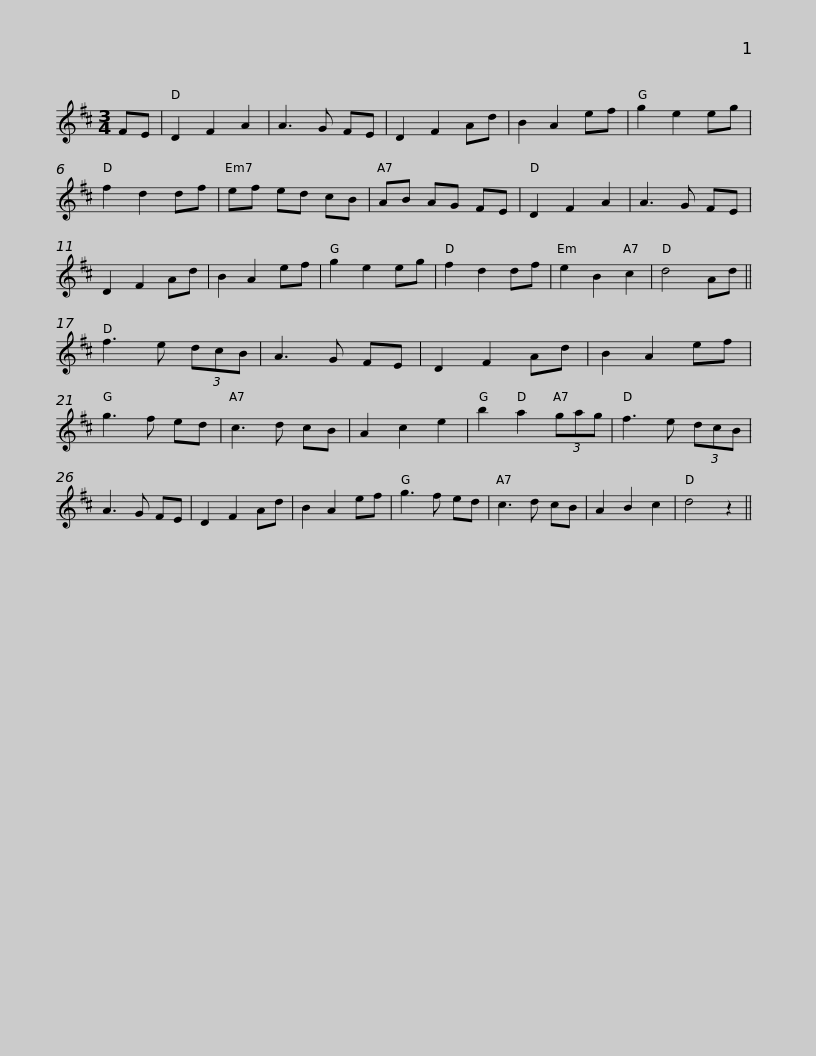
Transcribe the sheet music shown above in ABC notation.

X:1
L:1/8
M:3/4
I:linebreak $
K:D
V:1 treble
V:1
 FE | D2 F2 A2 | A3 G FE | D2 F2 Ad | B2 A2 ef | %5
 g2 e2 eg | f2 d2 df | ef ed cB | AB AG FE | D2 F2 A2 |$ %10
 A3 G FE | D2 F2 Ad | B2 A2 ef | g2 e2 eg | f2 d2 df | %15
 e2 B2 c2 | d4 Ad || f3 e (3dcB | A3 G FE | D2 F2 Ad |$ %20
 B2 A2 ef | g3 f ed | c3 d cB | A2 c2 e2 | b2 a2 (3gag | %25
 f3 e (3dcB | A3 G FE | D2 F2 Ad | B2 A2 ef |$ g3 f ed | %30
 c3 d cB | A2 B2 c2 | d4 z2 || %33
